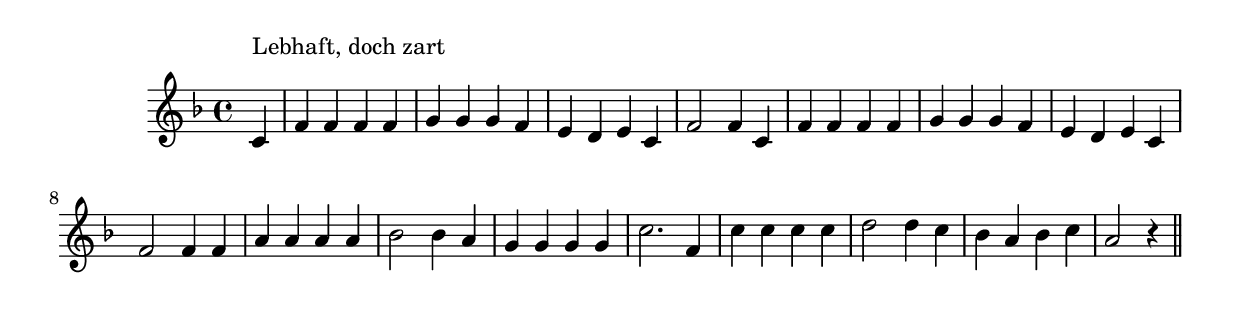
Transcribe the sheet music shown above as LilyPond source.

\version "2.19.49"
%{\header {
  title = "Jungfra:ulein, Soll Ich Mit Euch Gehn"
  composer = "anonymous"
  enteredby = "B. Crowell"
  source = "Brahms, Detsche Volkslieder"
}%}
\score{{\key f \major
\time 4/4
%{\tempo 4=120
%}\relative c' {
  \partial 4
  c4^\markup{\column { "Lebhaft, doch zart" " " }} |
  f4 f f f | g g g f | e d e c | f2 f4 c |
  f4 f f f | g g g f | e d e c | f2 f4 f |
  a4 a a a | bes2 bes4 a | g g g g | c2. f,4 |
  c'4 c c c | d2 d4 c | bes4 a bes c | a2 r4
  \bar "||"
}

}}